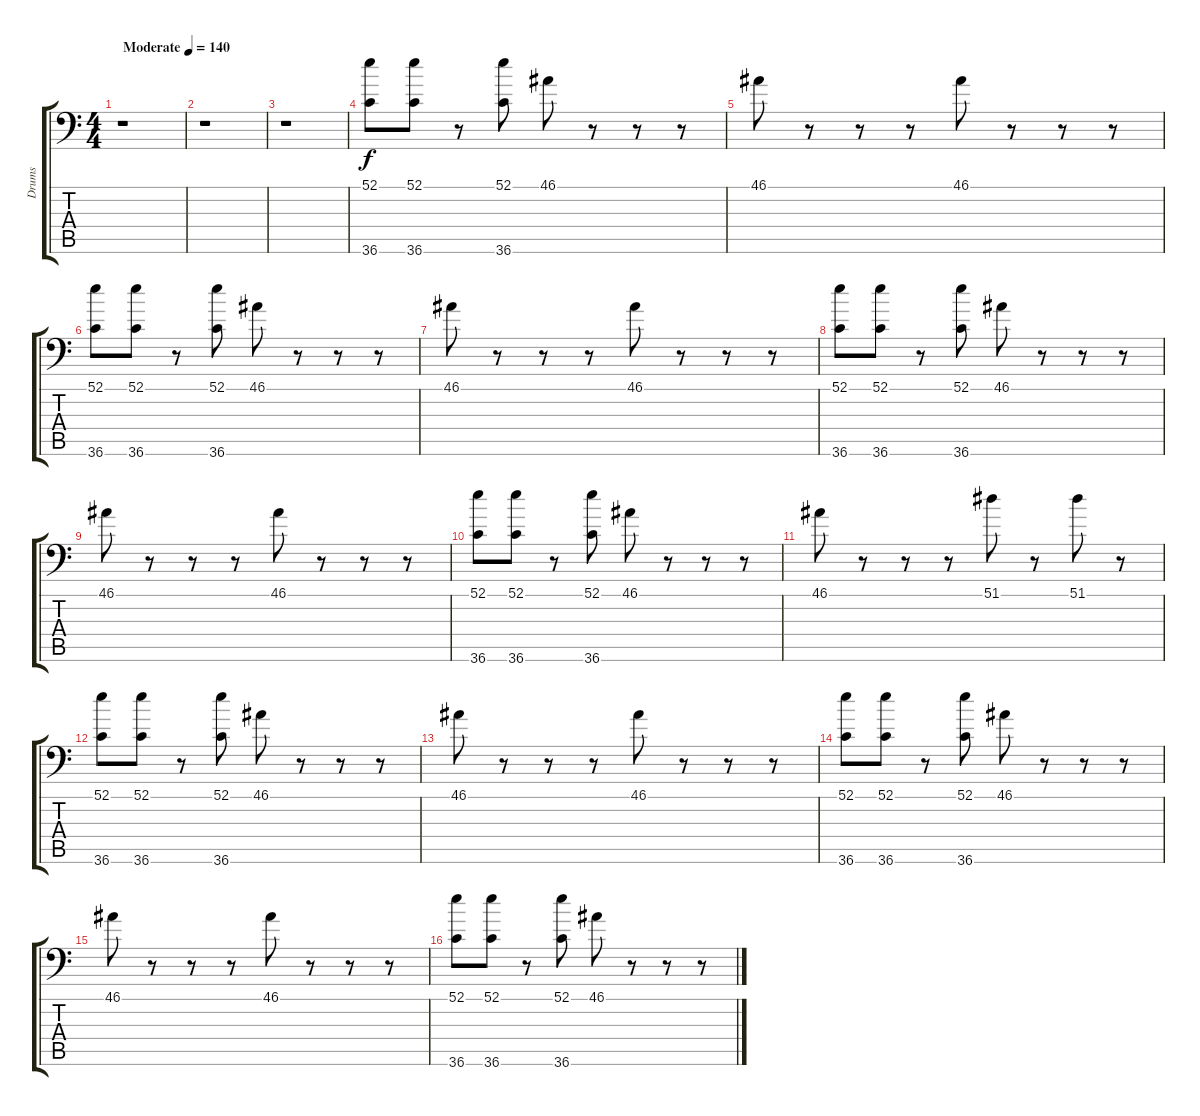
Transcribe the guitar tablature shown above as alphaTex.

\track ("Drums" "Drums") {instrument acousticgrandpiano}
\staff {score tabs}
\tuning (C-1 C-1 C-1 C-1 C-1 C-1) {hide}
\ts (4 4)
\tempo (140 "Moderate")
\clef f4
\ks c
r.1{dy f instrument acousticgrandpiano} |
r.1 |
r.1 |
(52.1 36.6).8 (52.1 36.6).8 r.8 (52.1 36.6).8 46.1.8 r.8 r.8 r.8 |
46.1.8 r.8 r.8 r.8 46.1.8 r.8 r.8 r.8 |
(52.1 36.6).8 (52.1 36.6).8 r.8 (52.1 36.6).8 46.1.8 r.8 r.8 r.8 |
46.1.8 r.8 r.8 r.8 46.1.8 r.8 r.8 r.8 |
(52.1 36.6).8 (52.1 36.6).8 r.8 (52.1 36.6).8 46.1.8 r.8 r.8 r.8 |
46.1.8 r.8 r.8 r.8 46.1.8 r.8 r.8 r.8 |
(52.1 36.6).8 (52.1 36.6).8 r.8 (52.1 36.6).8 46.1.8 r.8 r.8 r.8 |
46.1.8 r.8 r.8 r.8 51.1.8 r.8 51.1.8 r.8 |
(52.1 36.6).8 (52.1 36.6).8 r.8 (52.1 36.6).8 46.1.8 r.8 r.8 r.8 |
46.1.8 r.8 r.8 r.8 46.1.8 r.8 r.8 r.8 |
(52.1 36.6).8 (52.1 36.6).8 r.8 (52.1 36.6).8 46.1.8 r.8 r.8 r.8 |
46.1.8 r.8 r.8 r.8 46.1.8 r.8 r.8 r.8 |
(52.1 36.6).8 (52.1 36.6).8 r.8 (52.1 36.6).8 46.1.8 r.8 r.8 r.8
